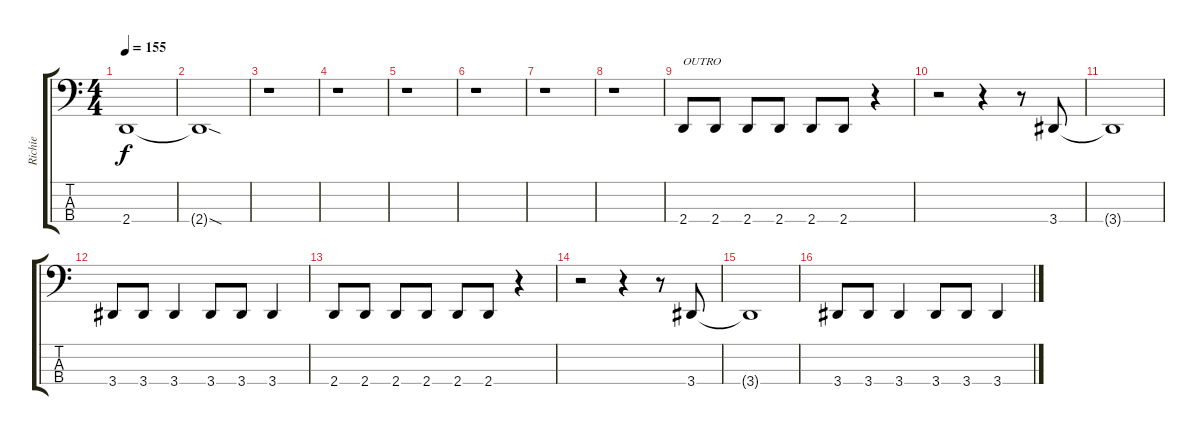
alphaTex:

\track ("Richie" "Richie") {instrument electricbassfinger}
\staff {score tabs}
\tuning (F2 C2 G1 C1) {hide}
\ts (4 4)
\tempo 155
\clef f4
\ks c
2.4{t}.1{dy f} |
2.4{sod t}.1 |
r.1 |
r.1 |
r.1 |
r.1 |
r.1 |
r.1 |
2.4.8{txt "OUTRO"} 2.4.8 2.4.8 2.4.8 2.4.8 2.4.8 r.4 |
r.2 r.4 r.8 3.4.8 |
3.4{t}.1 |
3.4.8 3.4.8 3.4.4 3.4.8 3.4.8 3.4.4 |
2.4.8 2.4.8 2.4.8 2.4.8 2.4.8 2.4.8 r.4 |
r.2 r.4 r.8 3.4.8 |
3.4{t}.1 |
3.4.8 3.4.8 3.4.4 3.4.8 3.4.8 3.4.4
